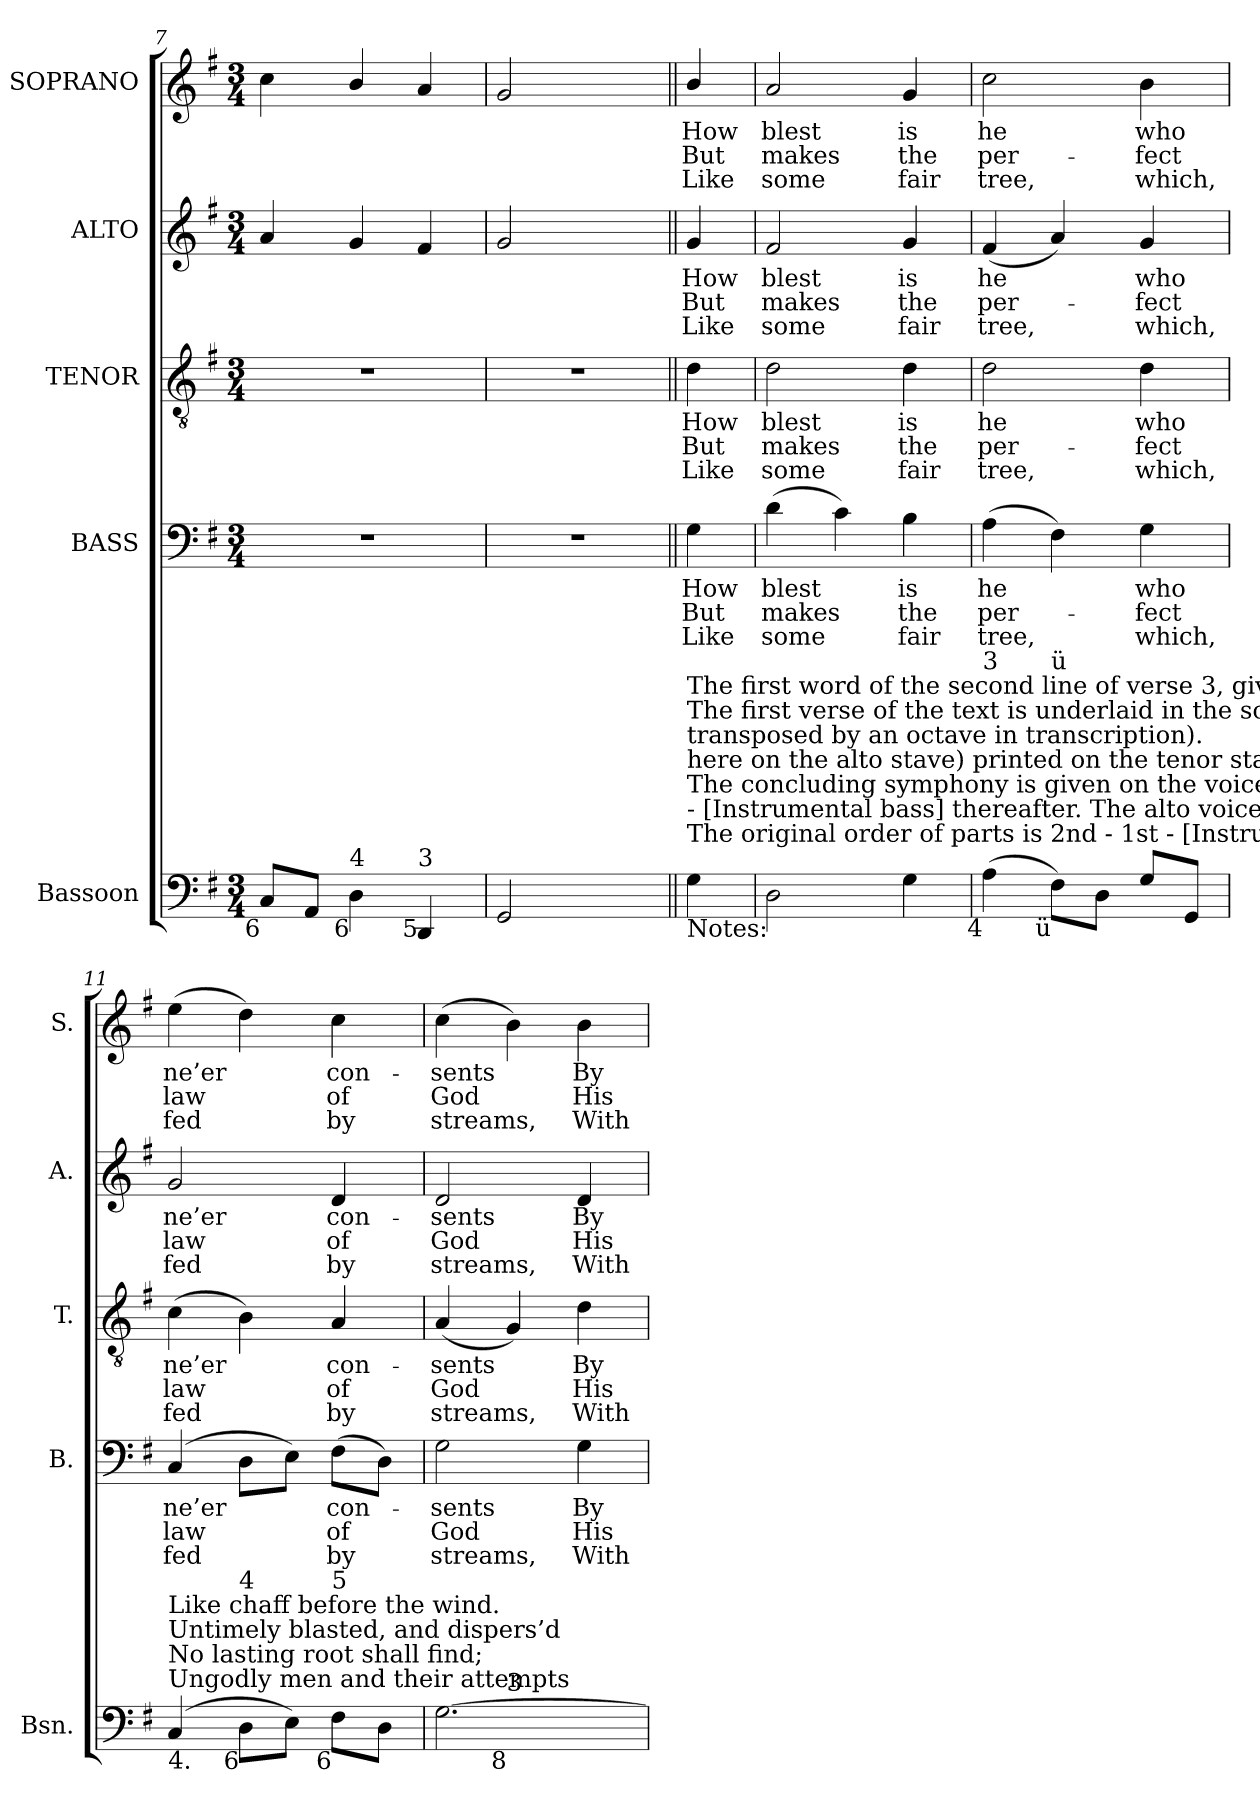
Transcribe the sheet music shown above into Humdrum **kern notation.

**kern	**kern	**text	**text	**text	**kern	**text	**text	**text	**kern	**text	**text	**text	**kern	**text	**text	**text
*part5	*part4	*part4	*part4	*part4	*part3	*part3	*part3	*part3	*part2	*part2	*part2	*part2	*part1	*part1	*part1	*part1
*staff5	*staff4	*staff4	*staff4	*staff4	*staff3	*staff3	*staff3	*staff3	*staff2	*staff2	*staff2	*staff2	*staff1	*staff1	*staff1	*staff1
*I"Bassoon	*I"BASS	*	*	*	*I"TENOR	*	*	*	*I"ALTO	*	*	*	*I"SOPRANO	*	*	*
*I'Bsn.	*I'B.	*	*	*	*I'T.	*	*	*	*I'A.	*	*	*	*I'S.	*	*	*
*clefF4	*clefF4	*	*	*	*clefGv2	*	*	*	*clefG2	*	*	*	*clefG2	*	*	*
*	*	*	*	*	*ITrd7c12	*	*	*	*	*	*	*	*	*	*	*
*k[f#]	*k[f#]	*	*	*	*k[f#]	*	*	*	*k[f#]	*	*	*	*k[f#]	*	*	*
*G:	*G:	*	*	*	*G:	*	*	*	*G:	*	*	*	*G:	*	*	*
*M3/4	*M3/4	*	*	*	*M3/4	*	*	*	*M3/4	*	*	*	*M3/4	*	*	*
=7	=7	=7	=7	=7	=7	=7	=7	=7	=7	=7	=7	=7	=7	=7	=7	=7
!LO:TX:b:rj:t=6	!	!	!	!	!	!	!	!	!	!	!	!	!	!	!	!
!	!LO:N:vis=1	!	!	!	!LO:N:vis=1	!	!	!	!	!	!	!	!	!	!	!
8Ci/L	2.r	.	.	.	2.r	.	.	.	4ai/	.	.	.	4cci\	.	.	.
8AAi/J	.	.	.	.	.	.	.	.	.	.	.	.	.	.	.	.
!LO:TX:b:rj:t=6	!	!	!	!	!	!	!	!	!	!	!	!	!	!	!	!
!LO:TX:t=4	!	!	!	!	!	!	!	!	!	!	!	!	!	!	!	!
4Di\	.	.	.	.	.	.	.	.	4gi/	.	.	.	4bi/	.	.	.
!LO:TX:b:rj:t=5	!	!	!	!	!	!	!	!	!	!	!	!	!	!	!	!
!LO:TX:t=3	!	!	!	!	!	!	!	!	!	!	!	!	!	!	!	!
4DDi/	.	.	.	.	.	.	.	.	4f#i/	.	.	.	4ai/	.	.	.
=8	=8	=8	=8	=8	=8	=8	=8	=8	=8	=8	=8	=8	=8	=8	=8	=8
!	!LO:N:vis=1	!	!	!	!LO:N:vis=1	!	!	!	!	!	!	!	!	!	!	!
2GGi/	2.r	.	.	.	2.r	.	.	.	2gi/	.	.	.	2gi/	.	.	.
4ryy	.	.	.	.	.	.	.	.	4ryy	.	.	.	4ryy	.	.	.
!!LO:LB:g=z
=8||	=8||	=8||	=8||	=8||	=8||	=8||	=8||	=8||	=8||	=8||	=8||	=8||	=8||	=8||	=8||	=8||
!	!	!LO:LY:b:color=#000000	!LO:LY:b:color=#000000	!LO:LY:b:color=#000000	!	!	!	!	!	!	!	!	!	!	!	!
!	!	!	!	!	!	!LO:LY:b:color=#000000	!LO:LY:b:color=#000000	!LO:LY:b:color=#000000	!	!	!	!	!	!	!	!
!	!	!	!	!	!	!	!	!	!	!LO:LY:b:color=#000000	!LO:LY:b:color=#000000	!LO:LY:b:color=#000000	!	!	!	!
!LO:TX:b:t=Notes&colon;	!	!	!	!	!	!	!	!	!	!	!	!	!	!	!	!
!LO:TX:t=The original order of parts is 2nd - 1st - [Instrumental bass] in the opening symphony, and Tenor - [Alto] - Treble - [Bass]	!	!	!	!	!	!	!	!	!	!	!	!	!	!	!	!
!LO:TX:t=- [Instrumental bass] thereafter. The alto voice part is given in the treble clef an octave above sounding pitch in the source.	!	!	!	!	!	!	!	!	!	!	!	!	!	!	!	!
!LO:TX:t=The concluding symphony is given on the voice parts in the source, with the second treble-range instrumental part (given	!	!	!	!	!	!	!	!	!	!	!	!	!	!	!	!
!LO:TX:t=here on the alto stave) printed on the tenor stave at the same pitch as given in this edition (i.e. this has not been	!	!	!	!	!	!	!	!	!	!	!	!	!	!	!	!
!LO:TX:t=transposed by an octave in transcription).	!	!	!	!	!	!	!	!	!	!	!	!	!	!	!	!
!LO:TX:t=The first verse of the text is underlaid in the source, with the subsequent verses given here printed after the music.	!	!	!	!	!	!	!	!	!	!	!	!	!	!	!	!
!LO:TX:t=The first word of the second line of verse 3, given here as ‘with’, is printed as ‘which’ in the source.	!	!	!	!	!	!	!	!	!	!	!	!	!	!	!	!
!	!	!	!	!	!	!	!	!	!	!	!	!	!	!LO:LY:b:color=#000000	!LO:LY:b:color=#000000	!LO:LY:b:color=#000000
4Gi\	4Gi\	How	But	Like	4Di\	How	But	Like	4gi/	How	But	Like	4bi/	How	But	Like
=9	=9	=9	=9	=9	=9	=9	=9	=9	=9	=9	=9	=9	=9	=9	=9	=9
!	!	!LO:LY:b:color=#000000	!LO:LY:b:color=#000000	!LO:LY:b:color=#000000	!	!	!	!	!	!	!	!	!	!	!	!
!	!	!	!	!	!	!LO:LY:b:color=#000000	!LO:LY:b:color=#000000	!LO:LY:b:color=#000000	!	!	!	!	!	!	!	!
!	!	!	!	!	!	!	!	!	!	!LO:LY:b:color=#000000	!LO:LY:b:color=#000000	!LO:LY:b:color=#000000	!	!	!	!
!	!	!	!	!	!	!	!	!	!	!	!	!	!	!LO:LY:b:color=#000000	!LO:LY:b:color=#000000	!LO:LY:b:color=#000000
2Di\	(4di\	blest	makes	some	2Di\	blest	makes	some	2f#i/	blest	makes	some	2ai/	blest	makes	some
.	4ci\)	.	.	.	.	.	.	.	.	.	.	.	.	.	.	.
!	!	!LO:LY:b:color=#000000	!LO:LY:b:color=#000000	!LO:LY:b:color=#000000	!	!	!	!	!	!	!	!	!	!	!	!
!	!	!	!	!	!	!LO:LY:b:color=#000000	!LO:LY:b:color=#000000	!LO:LY:b:color=#000000	!	!	!	!	!	!	!	!
!	!	!	!	!	!	!	!	!	!	!LO:LY:b:color=#000000	!LO:LY:b:color=#000000	!LO:LY:b:color=#000000	!	!	!	!
!	!	!	!	!	!	!	!	!	!	!	!	!	!	!LO:LY:b:color=#000000	!LO:LY:b:color=#000000	!LO:LY:b:color=#000000
4Gi\	4Bi\	is	the	fair	4Di\	is	the	fair	4gi/	is	the	fair	4gi/	is	the	fair
=10	=10	=10	=10	=10	=10	=10	=10	=10	=10	=10	=10	=10	=10	=10	=10	=10
!	!	!LO:LY:b:color=#000000	!LO:LY:b:color=#000000	!LO:LY:b:color=#000000	!	!	!	!	!	!	!	!	!	!	!	!
!	!	!	!	!	!	!LO:LY:b:color=#000000	!LO:LY:b:color=#000000	!LO:LY:b:color=#000000	!	!	!	!	!	!	!	!
!	!	!	!	!	!	!	!	!	!	!LO:LY:b:color=#000000	!LO:LY:b:color=#000000	!LO:LY:b:color=#000000	!	!	!	!
!LO:TX:b:rj:t=4	!	!	!	!	!	!	!	!	!	!	!	!	!	!	!	!
!LO:TX:t=3	!	!	!	!	!	!	!	!	!	!	!	!	!	!	!	!
!	!	!	!	!	!	!	!	!	!	!	!	!	!	!LO:LY:b:color=#000000	!LO:LY:b:color=#000000	!LO:LY:b:color=#000000
(4Ai\	(4Ai\	he	per-	tree,	2Di\	he	per-	tree,	(4f#i/	he	per-	tree,	2cci\	he	per-	tree,
!LO:TX:b:rj:t=ü	!	!	!	!	!	!	!	!	!	!	!	!	!	!	!	!
!LO:TX:t=ü	!	!	!	!	!	!	!	!	!	!	!	!	!	!	!	!
8F#i\L)	4F#i\)	.	.	.	.	.	.	.	4ai/)	.	.	.	.	.	.	.
8Di\J	.	.	.	.	.	.	.	.	.	.	.	.	.	.	.	.
!	!	!LO:LY:b:color=#000000	!LO:LY:b:color=#000000	!LO:LY:b:color=#000000	!	!	!	!	!	!	!	!	!	!	!	!
!	!	!	!	!	!	!LO:LY:b:color=#000000	!LO:LY:b:color=#000000	!LO:LY:b:color=#000000	!	!	!	!	!	!	!	!
!	!	!	!	!	!	!	!	!	!	!LO:LY:b:color=#000000	!LO:LY:b:color=#000000	!LO:LY:b:color=#000000	!	!	!	!
!	!	!	!	!	!	!	!	!	!	!	!	!	!	!LO:LY:b:color=#000000	!LO:LY:b:color=#000000	!LO:LY:b:color=#000000
8Gi/L	4Gi\	who	-fect	which,	4Di\	who	-fect	which,	4gi/	who	-fect	which,	4bi\	who	-fect	which,
8GGi/J	.	.	.	.	.	.	.	.	.	.	.	.	.	.	.	.
=11	=11	=11	=11	=11	=11	=11	=11	=11	=11	=11	=11	=11	=11	=11	=11	=11
!	!	!LO:LY:b:color=#000000	!LO:LY:b:color=#000000	!LO:LY:b:color=#000000	!	!	!	!	!	!	!	!	!	!	!	!
!	!	!	!	!	!	!LO:LY:b:color=#000000	!LO:LY:b:color=#000000	!LO:LY:b:color=#000000	!	!	!	!	!	!	!	!
!	!	!	!	!	!	!	!	!	!	!LO:LY:b:color=#000000	!LO:LY:b:color=#000000	!LO:LY:b:color=#000000	!	!	!	!
!LO:TX:b:t=4.	!	!	!	!	!	!	!	!	!	!	!	!	!	!	!	!
!LO:TX:t=Ungodly men and their attempts	!	!	!	!	!	!	!	!	!	!	!	!	!	!	!	!
!LO:TX:t=No lasting root shall find;	!	!	!	!	!	!	!	!	!	!	!	!	!	!	!	!
!LO:TX:t=Untimely blasted, and dispers’d	!	!	!	!	!	!	!	!	!	!	!	!	!	!	!	!
!LO:TX:t=Like chaff before the wind.	!	!	!	!	!	!	!	!	!	!	!	!	!	!	!	!
!	!	!	!	!	!	!	!	!	!	!	!	!	!	!LO:LY:b:color=#000000	!LO:LY:b:color=#000000	!LO:LY:b:color=#000000
(4Ci/	(4Ci/	ne’er	law	fed	(4Ci\	ne’er	law	fed	2gi/	ne’er	law	fed	(4eei\	ne’er	law	fed
!LO:TX:b:rj:t=6	!	!	!	!	!	!	!	!	!	!	!	!	!	!	!	!
!LO:TX:t=4	!	!	!	!	!	!	!	!	!	!	!	!	!	!	!	!
8Di\L	8Di\L	.	.	.	4BBi\)	.	.	.	.	.	.	.	4ddi\)	.	.	.
8Ei\J)	8Ei\J)	.	.	.	.	.	.	.	.	.	.	.	.	.	.	.
!	!	!LO:LY:b:color=#000000	!LO:LY:b:color=#000000	!LO:LY:b:color=#000000	!	!	!	!	!	!	!	!	!	!	!	!
!	!	!	!	!	!	!LO:LY:b:color=#000000	!LO:LY:b:color=#000000	!LO:LY:b:color=#000000	!	!	!	!	!	!	!	!
!	!	!	!	!	!	!	!	!	!	!LO:LY:b:color=#000000	!LO:LY:b:color=#000000	!LO:LY:b:color=#000000	!	!	!	!
!LO:TX:b:rj:t=6	!	!	!	!	!	!	!	!	!	!	!	!	!	!	!	!
!LO:TX:t=5	!	!	!	!	!	!	!	!	!	!	!	!	!	!	!	!
!	!	!	!	!	!	!	!	!	!	!	!	!	!	!LO:LY:b:color=#000000	!LO:LY:b:color=#000000	!LO:LY:b:color=#000000
8F#i\L	(8F#i\L	con-	of	by	4AAi/	con-	of	by	4di/	con-	of	by	4cci\	con-	of	by
8Di\J	8Di\J)	.	.	.	.	.	.	.	.	.	.	.	.	.	.	.
=12	=12	=12	=12	=12	=12	=12	=12	=12	=12	=12	=12	=12	=12	=12	=12	=12
!	!	!LO:LY:b:color=#000000	!LO:LY:b:color=#000000	!LO:LY:b:color=#000000	!	!	!	!	!	!	!	!	!	!	!	!
!	!	!	!	!	!	!LO:LY:b:color=#000000	!LO:LY:b:color=#000000	!LO:LY:b:color=#000000	!	!	!	!	!	!	!	!
!	!	!	!	!	!	!	!	!	!	!LO:LY:b:color=#000000	!LO:LY:b:color=#000000	!LO:LY:b:color=#000000	!	!	!	!
!LO:TX:b:rj:t=9	!	!	!	!	!	!	!	!	!	!	!	!	!	!	!	!
!LO:TX:t=4	!	!	!	!	!	!	!	!	!	!	!	!	!	!	!	!
!	!	!	!	!	!	!	!	!	!	!	!	!	!	!LO:LY:b:color=#000000	!LO:LY:b:color=#000000	!LO:LY:b:color=#000000
*^	*	*	*	*	*	*	*	*	*	*	*	*	*	*	*	*
[2.Gi\	4ryy	2Gi\	-sents	God	streams,	(4AAi/	-sents	God	streams,	2di/	-sents	God	streams,	(4cci\	-sents	God	streams,
!	!LO:TX:b:rj:t=8	!	!	!	!	!	!	!	!	!	!	!	!	!	!	!	!
!	!LO:TX:t=3	!	!	!	!	!	!	!	!	!	!	!	!	!	!	!	!
.	2ryy	.	.	.	.	4GGi/)	.	.	.	.	.	.	.	4bi\)	.	.	.
!	!	!	!LO:LY:b:color=#000000	!LO:LY:b:color=#000000	!LO:LY:b:color=#000000	!	!	!	!	!	!	!	!	!	!	!	!
!	!	!	!	!	!	!	!LO:LY:b:color=#000000	!LO:LY:b:color=#000000	!LO:LY:b:color=#000000	!	!	!	!	!	!	!	!
!	!	!	!	!	!	!	!	!	!	!	!LO:LY:b:color=#000000	!LO:LY:b:color=#000000	!LO:LY:b:color=#000000	!	!	!	!
!	!	!	!	!	!	!	!	!	!	!	!	!	!	!	!LO:LY:b:color=#000000	!LO:LY:b:color=#000000	!LO:LY:b:color=#000000
.	.	4Gi\	By	His	With	4Di\	By	His	With	4di/	By	His	With	4bi\	By	His	With
*v	*v	*	*	*	*	*	*	*	*	*	*	*	*	*	*	*	*
=	=	=	=	=	=	=	=	=	=	=	=	=	=	=	=	=
*-	*-	*-	*-	*-	*-	*-	*-	*-	*-	*-	*-	*-	*-	*-	*-	*-
